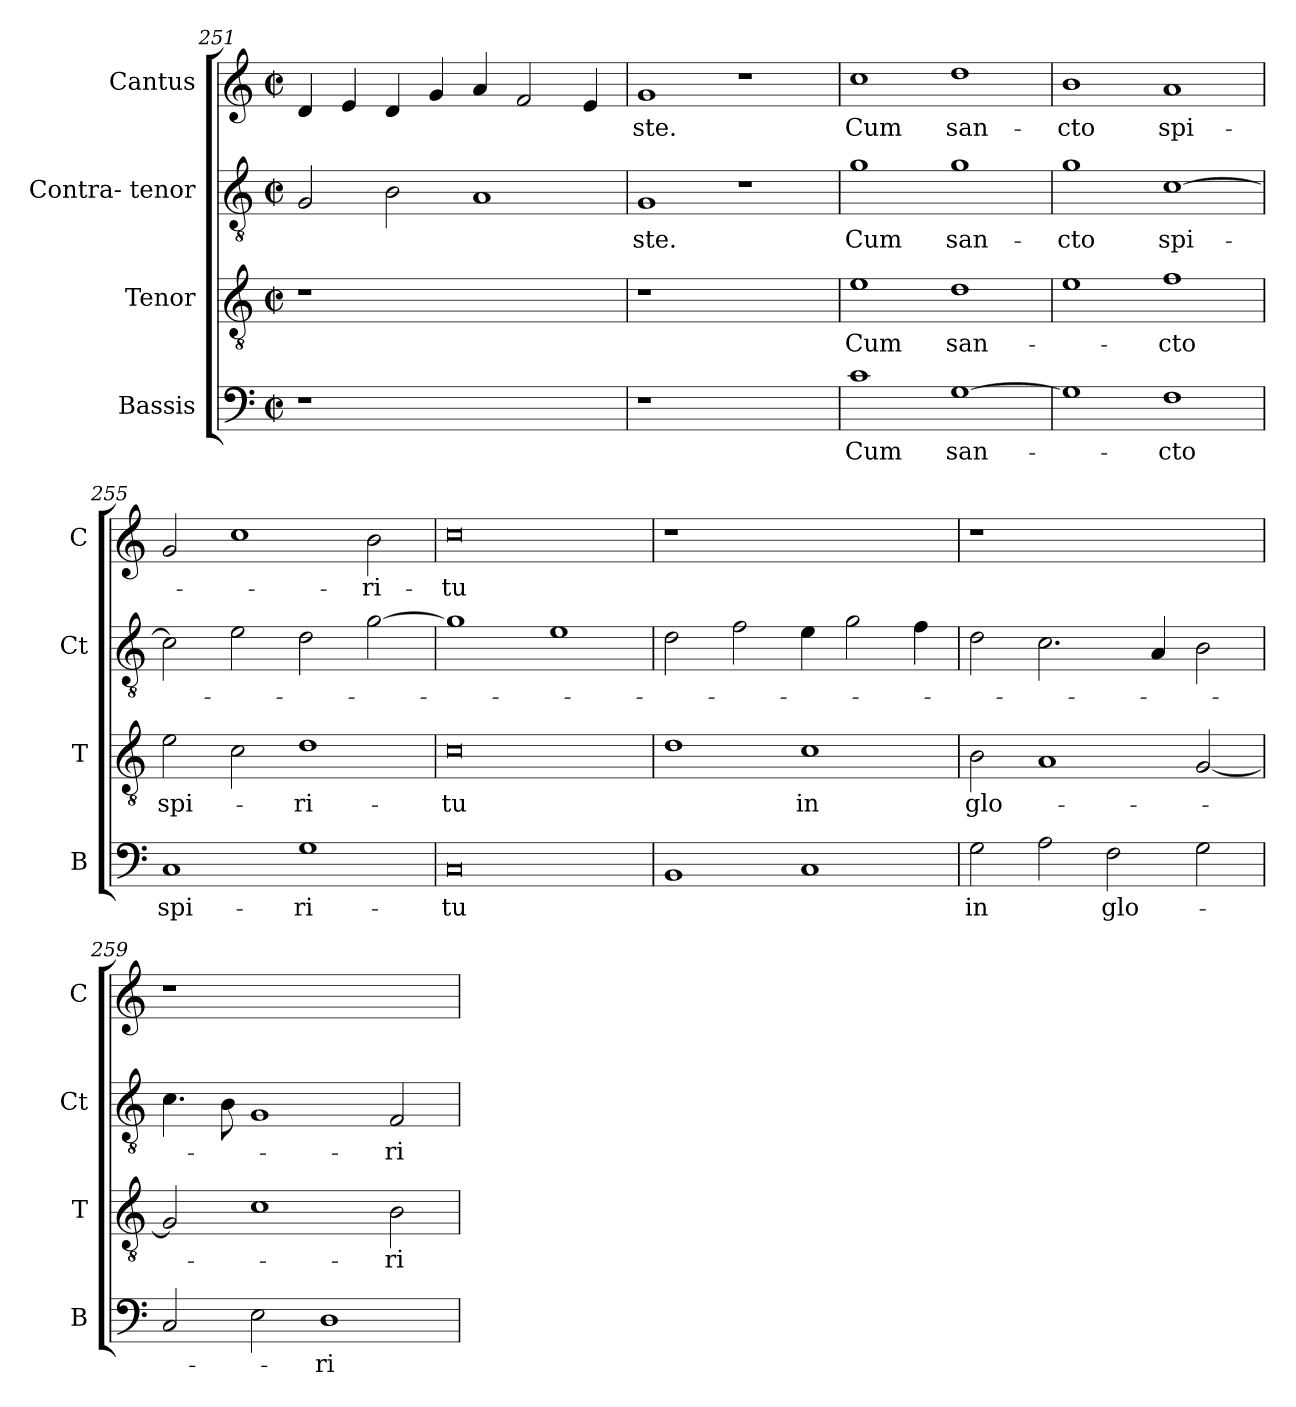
**kern	**text	**kern	**text	**kern	**text	**kern	**text
*part4	*part4	*part3	*part3	*part2	*part2	*part1	*part1
*staff4	*staff4	*staff3	*staff3	*staff2	*staff2	*staff1	*staff1
*I"Bassis	*	*I"Tenor	*	*I"Contra- tenor	*	*I"Cantus	*
*I'B	*	*I'T	*	*I'Ct	*	*I'C	*
!!LO:PB:g=z
*clefF4	*	*clefGv2	*	*clefGv2	*	*clefG2	*
*k[]	*	*k[]	*	*k[]	*	*k[]	*
*C:	*	*C:	*	*C:	*	*C:	*
*M2/2	*	*M2/2	*	*M2/2	*	*M2/2	*
*met(c|)	*	*met(c|)	*	*met(c|)	*	*met(c|)	*
=251	=251	=251	=251	=251	=251	=251	=251
1r	.	1r	.	2G/	.	4d/	.
.	.	.	.	.	.	4e/	.
.	.	.	.	2B\	.	4d/	.
.	.	.	.	.	.	4g/	.
1ryy	.	1ryy	.	1A	.	4a/	.
.	.	.	.	.	.	2f/	.
.	.	.	.	.	.	4e/	.
=252	=252	=252	=252	=252	=252	=252	=252
!	!	!	!	!	!LO:LY:b	!	!LO:LY:b
1r	.	1r	.	1G	-ste.	1g	-ste.
1ryy	.	1ryy	.	1r	.	1r	.
=253	=253	=253	=253	=253	=253	=253	=253
!	!LO:LY:b	!	!LO:LY:b	!	!LO:LY:b	!	!LO:LY:b
1c	Cum	1e	Cum	1g	Cum	1cc	Cum
!	!LO:LY:b	!	!LO:LY:b	!	!LO:LY:b	!	!LO:LY:b
[1G	san-	1d	san-	1g	san-	1dd	san-
=254	=254	=254	=254	=254	=254	=254	=254
!	!	!	!	!	!LO:LY:b	!	!LO:LY:b
1G]	.	1e	.	1g	-cto	1b	-cto
!	!LO:LY:b	!	!LO:LY:b	!	!LO:LY:b	!	!LO:LY:b
1F	-cto	1f	-cto	[1c	spi-	1a	spi-
=255	=255	=255	=255	=255	=255	=255	=255
!	!LO:LY:b	!	!LO:LY:b	!	!	!	!
1C	spi-	2e\	spi-	2c\]	.	2g/	.
.	.	2c\	.	2e\	.	1cc	.
!	!LO:LY:b	!	!LO:LY:b	!	!	!	!
1G	-ri-	1d	-ri-	2d\	.	.	.
!	!	!	!	!	!	!	!LO:LY:b
.	.	.	.	[2g\	.	2b\	-ri-
=256	=256	=256	=256	=256	=256	=256	=256
!	!LO:LY:b	!	!LO:LY:b	!	!	!	!LO:LY:b
0C	-tu	0c	-tu	1g]	.	0cc	-tu
.	.	.	.	1e	.	.	.
=257	=257	=257	=257	=257	=257	=257	=257
1BB	.	1d	.	2d\	.	1r	.
.	.	.	.	2f\	.	.	.
!	!	!	!LO:LY:b	!	!	!	!
1C	.	1c	in	4e\	.	1ryy	.
.	.	.	.	2g\	.	.	.
.	.	.	.	4f\	.	.	.
!!LO:LB:g=z
=258	=258	=258	=258	=258	=258	=258	=258
!	!LO:LY:b	!	!LO:LY:b	!	!	!	!
2G\	in	2B\	glo-	2d\	.	1r	.
2A\	.	1A	.	2.c\	.	.	.
!	!LO:LY:b	!	!	!	!	!	!
2F\	glo-	.	.	.	.	1ryy	.
.	.	.	.	4A/	.	.	.
2G\	.	[2G/	.	2B\	.	.	.
=259	=259	=259	=259	=259	=259	=259	=259
2C/	.	2G/]	.	4.c\	.	1r	.
.	.	.	.	8B\	.	.	.
2E\	.	1c	.	1G	.	.	.
!	!LO:LY:b	!	!	!	!	!	!
1D	-ri	.	.	.	.	1ryy	.
!	!	!	!LO:LY:b	!	!LO:LY:b	!	!
.	.	2B\	-ri	2F/	-ri-	.	.
=	=	=	=	=	=	=	=
*-	*-	*-	*-	*-	*-	*-	*-
